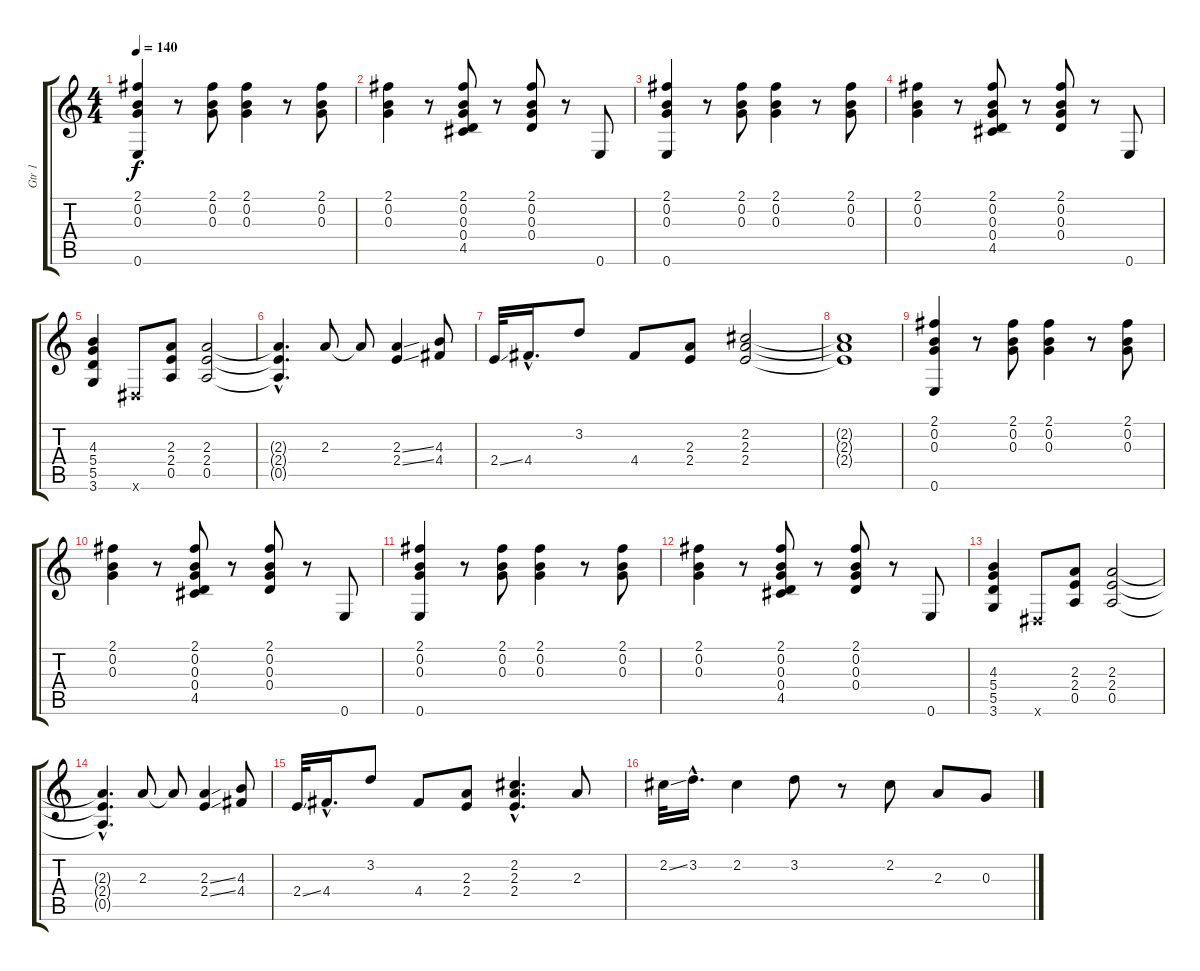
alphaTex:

\track ("Gtr 1" "Gtr 1") {instrument electricguitarclean}
\staff {score tabs}
\tuning (E4 B3 G3 D3 A2 E2) {hide}
\ts (4 4)
\tempo 140
\clef g2
\ks c
(2.1 0.2 0.3 0.6).4{dy f} r.8 (2.1 0.2 0.3).8 (2.1 0.2 0.3).4 r.8 (2.1 0.2 0.3).8 |
(2.1 0.2 0.3).4 r.8 (2.1 0.2 0.3 0.4 4.5).8 r.8 (2.1 0.2 0.3 0.4).8 r.8 0.6.8 |
(2.1 0.2 0.3 0.6).4 r.8 (2.1 0.2 0.3).8 (2.1 0.2 0.3).4 r.8 (2.1 0.2 0.3).8 |
(2.1 0.2 0.3).4 r.8 (2.1 0.2 0.3 0.4 4.5).8 r.8 (2.1 0.2 0.3 0.4).8 r.8 0.6.8 |
(4.3 5.4 5.5 3.6).4 -1.6{x}.8 (2.3 2.4 0.5).8 (2.3 2.4 0.5).2 |
(2.3{hac t} 2.4{hac t} 0.5{hac t}).4{d} 2.3.8 2.3{t}.8 (2.3{ss} 2.4{ss}).4 (4.3 4.4).8 |
2.4{ss}.32 4.4{hac}.16{d} 3.2.8 4.4.8 (2.3 2.4).8 (2.2 2.3 2.4).2 |
(2.2{t} 2.3{t} 2.4{t}).1 |
(2.1 0.2 0.3 0.6).4 r.8 (2.1 0.2 0.3).8 (2.1 0.2 0.3).4 r.8 (2.1 0.2 0.3).8 |
(2.1 0.2 0.3).4 r.8 (2.1 0.2 0.3 0.4 4.5).8 r.8 (2.1 0.2 0.3 0.4).8 r.8 0.6.8 |
(2.1 0.2 0.3 0.6).4 r.8 (2.1 0.2 0.3).8 (2.1 0.2 0.3).4 r.8 (2.1 0.2 0.3).8 |
(2.1 0.2 0.3).4 r.8 (2.1 0.2 0.3 0.4 4.5).8 r.8 (2.1 0.2 0.3 0.4).8 r.8 0.6.8 |
(4.3 5.4 5.5 3.6).4 -1.6{x}.8 (2.3 2.4 0.5).8 (2.3 2.4 0.5).2 |
(2.3{hac t} 2.4{hac t} 0.5{hac t}).4{d} 2.3.8 2.3{t}.8 (2.3{ss} 2.4{ss}).4 (4.3 4.4).8 |
2.4{ss}.32 4.4{hac}.16{d} 3.2.8 4.4.8 (2.3 2.4).8 (2.2{hac} 2.3{hac} 2.4{hac}).4{d} 2.3.8 |
2.2{ss}.32 3.2{hac}.16{d} 2.2.4 3.2.8 r.8 2.2.8 2.3.8 0.3.8
